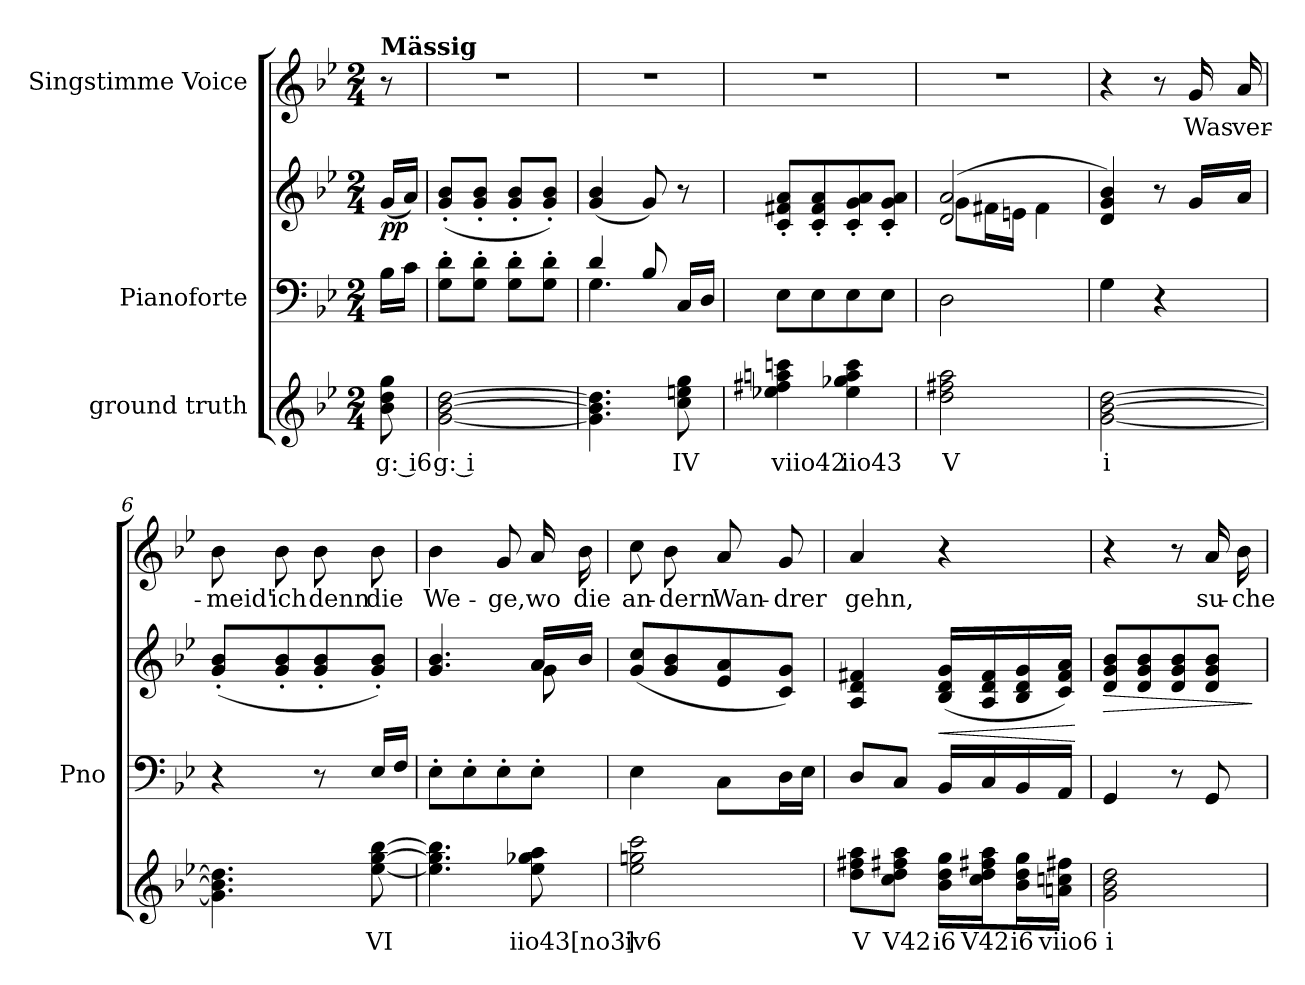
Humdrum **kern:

**kern	**text	**kern	**kern	**dynam	**kern	**text
*part3	*part3	*part2	*part2	*part2	*part1	*part1
*staff4	*staff4	*staff3	*staff2	*staff2/3	*staff1	*staff1
*I"ground truth	*	*I"Pianoforte	*	*	*I"Singstimme Voice	*
*	*	*I'Pno	*	*	*	*
*	*	*clefF4	*clefG2	*	*clefG2	*
*k[b-e-]	*	*k[b-e-]	*k[b-e-]	*	*k[b-e-]	*
*M2/4	*	*M2/4	*M2/4	*	*M2/4	*
*MM40	*	*MM40	*MM40	*	*MM40	*
=	=	=	=	=	=	=
!	!	!	!	!	!LO:TX:B:t=Mässig	!
!	!	!	!	!LO:DY:b	!	!
8b- 8dd 8gg	g: i6	16B-\LL	(<16g/LL	pp	8r	.
.	.	16c\JJ	16a/JJ)	.	.	.
=1	=1	=1	=1	=1	=1	=1
[2g [2b- [2dd	g: i	8G\' 8d\'L	(<8g/' 8b-/'L	.	2r	.
.	.	8G\' 8d\'J	8g/' 8b-/'J	.	.	.
.	.	8G\' 8d\'L	8g/' 8b-/'L	.	.	.
.	.	8G\' 8d\'J	8g/' 8b-/'J)	.	.	.
=2	=2	=2	=2	=2	=2	=2
*	*	*^	*	*	*	*
4.g] 4.b-] 4.dd]	.	4d/	4.G\	(<4g/ 4b-/	.	2r	.
.	.	8B-/	.	8g/)	.	.	.
8cc 8een 8gg	IV	(<16C/LL	8ryy	8r	.	.	.
.	.	16D/JJ	.	.	.	.	.
*	*	*v	*v	*	*	*	*
=3	=3	=3	=3	=3	=3	=3
4ee-X 4ff#X 4aan 4cccn	viio42	8E-\L	8c/' 8f#X/' 8a/'L	.	2r	.
.	.	8E-\	8c/' 8f#/' 8a/'	.	.	.
4ee- 4gg-X 4aa 4ccc	iio43	8E-\	8c/' 8g/' 8a/'	.	.	.
.	.	8E-\J	8c/' 8g/' 8a/'J)	.	.	.
=4	=4	=4	=4	=4	=4	=4
*	*	*	*^	*	*	*
2dd 2ff#X 2aa	V	(<2D\	(>2d/ 2a/	8g\L	.	2r	.
.	.	.	.	16f#X\L	.	.	.
.	.	.	.	16en\JJ	.	.	.
.	.	.	.	4f#\	.	.	.
*	*	*	*v	*v	*	*	*
=5	=5	=5	=5	=5	=5	=5
[2g [2b- [2dd	i	4G\	4d/ 4g/ 4b-/)	.	4r	.
.	.	4r	8r	.	8r	.
!	!	!	!	!	!	!LO:LY:b
.	.	.	16g/LL	.	16g/	Was
!	!	!	!	!	!	!LO:LY:b
.	.	.	16a/JJ)	.	16a/	ver-
=6	=6	=6	=6	=6	=6	=6
!	!	!	!	!	!	!LO:LY:b
4.g] 4.b-] 4.dd]	.	4r	(<8g/' 8b-/'L	.	8b-\	-meid'
!	!	!	!	!	!	!LO:LY:b
.	.	.	8g/' 8b-/'	.	8b-\	ich
!	!	!	!	!	!	!LO:LY:b
.	.	8r	8g/' 8b-/'	.	8b-\	denn
!	!	!	!	!	!	!LO:LY:b
[8ee- [8gg [8bb-	VI	16E-/LL	8g/' 8b-/'J)	.	8b-\	die
.	.	16F/JJ	.	.	.	.
=7	=7	=7	=7	=7	=7	=7
*	*	*^	*^	*	*	*
!	!	!	!	!	!	!	!	!LO:LY:b
4.ee-] 4.gg] 4.bb-]	.	4.ryy	8E-'\L	4.g/ 4.b-/	4.ryy	.	4b-\	We-
.	.	.	8E-'\	.	.	.	.	.
!	!	!	!	!	!	!	!	!LO:LY:b
.	.	.	8E-'\	.	.	.	8g/	-ge,
!	!	!	!	!	!	!	!	!LO:LY:b
8ee- 8gg-X 8aa	iio43[no3]	8ryy	8E-'\J	16a/LL	8g\	.	16a/	wo
!	!	!	!	!	!	!	!	!LO:LY:b
.	.	.	.	16b-/JJ	.	.	16b-\	die
*	*	*v	*v	*	*	*	*	*
*	*	*	*v	*v	*	*	*
=8	=8	=8	=8	=8	=8	=8
!	!	!	!	!	!	!LO:LY:b
2ee- 2ggn 2ccc	iv6	4E-\	(<8g/ 8cc/L	.	8cc\	-an-
!	!	!	!	!	!	!LO:LY:b
.	.	.	8g/ 8b-/	.	8b-\	-dern
!	!	!	!	!	!	!LO:LY:b
.	.	8C\L	8e-/ 8a/	.	8a/	Wan-
!	!	!	!	!	!	!LO:LY:b
.	.	16D\L	8c/ 8g/J)	.	8g/	-drer
.	.	16E-\JJ	.	.	.	.
=9	=9	=9	=9	=9	=9	=9
!	!	!	!	!	!	!LO:LY:b
8dd 8ff#X 8aaL	V	8D/L	4A/ 4d/ 4f#X/	.	4a/	gehn,
8cc 8dd 8ff#X 8aaJ	V42	8C/J	.	.	.	.
!	!	!	!	!LO:HP:b	!	!
16b- 16dd 16ggLL	i6	16BB-/LL	(<16B-/ 16d/ 16g/LL	<	4r	.
16cc 16dd 16ff#X 16aaJ	V42	16C/	16A/ 16d/ 16f#/	.	.	.
16b- 16dd 16ggL	i6	16BB-/	16B-/ 16d/ 16g/	.	.	.
16an 16ccn 16ff#XJJ	viio6	16AA/JJ	16c/ 16f#/ 16a/JJ)	.	.	.
.	.	.	.	[	.	.
=10	=10	=10	=10	=10	=10	=10
!	!	!	!	!LO:HP:b	!	!
2g 2b- 2dd	i	4GG/	8d/ 8g/ 8b-/L	>	4r	.
.	.	.	8d/ 8g/ 8b-/	.	.	.
.	.	8r	8d/ 8g/ 8b-/	.	8r	.
!	!	!	!	!	!	!LO:LY:b
.	.	8GG/	8d/ 8g/ 8b-/J	.	16a/	su-
!	!	!	!	!	!	!LO:LY:b
.	.	.	.	.	16b-\	-che
.	.	.	.	]	.	.
=	=	=	=	=	=	=
*-	*-	*-	*-	*-	*-	*-
